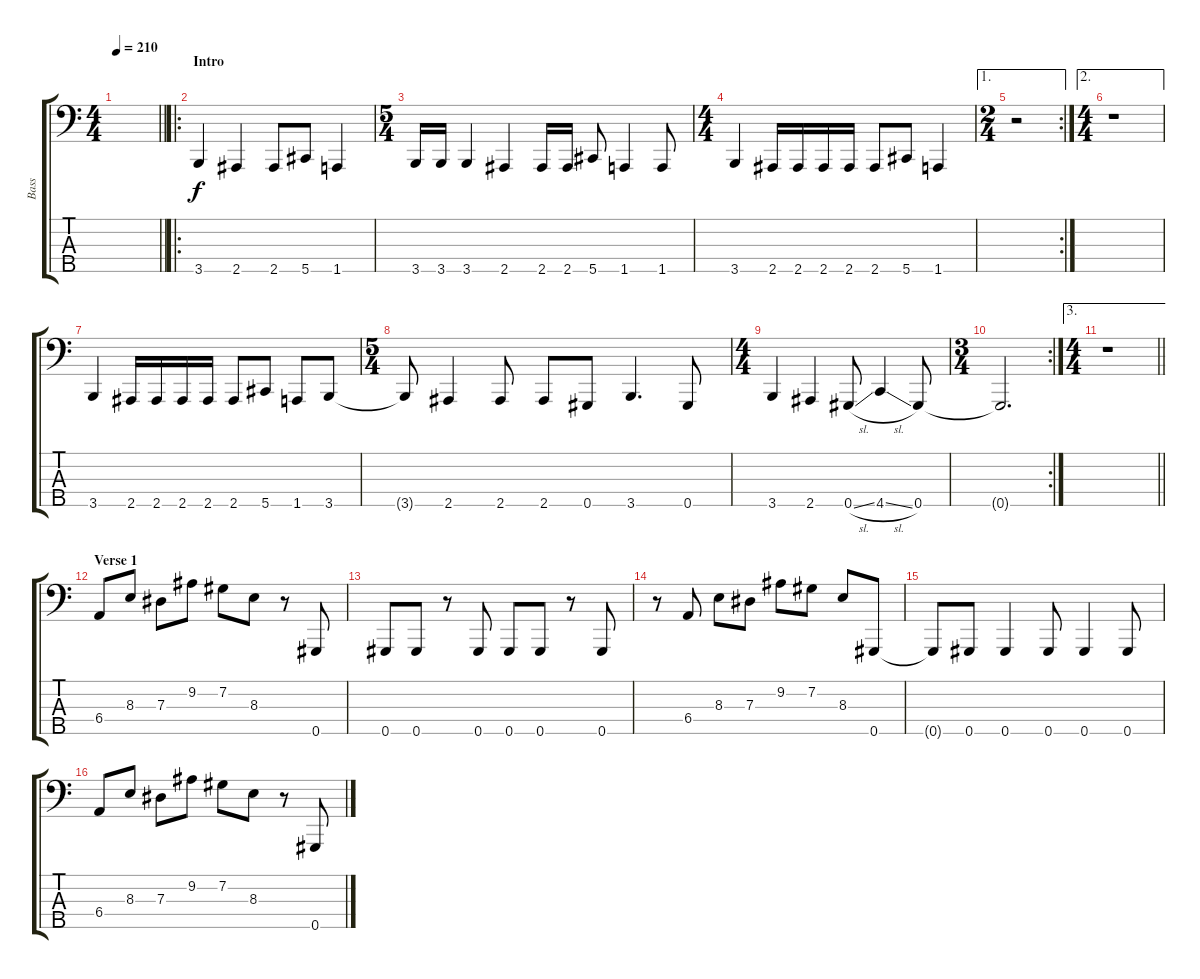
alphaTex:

\track ("Bass" "Bass") {instrument slapbass2}
\staff {score tabs}
\tuning (Gb2 Db2 Ab1 Eb1 Ab0) {hide}
\ts (4 4)
\tempo 210
\clef f4
\barLineRight lightlight
\ks c
|
\ro
\section ("" "Intro")
3.5.4 2.5.4 2.5.8 5.5.8 1.5.4 |
\ts (5 4)
3.5.16 3.5.16 3.5.4 2.5.4 2.5.16 2.5.16 5.5.8 1.5.4 1.5.8 |
\ts (4 4)
3.5.4 2.5.16 2.5.16 2.5.16 2.5.16 2.5.8 5.5.8 1.5.4 |
\ae 1
\rc 2
\ts (2 4)
r.2 |
\ae 2
\ts (4 4)
r.1 |
3.5.4 2.5.16 2.5.16 2.5.16 2.5.16 2.5.8 5.5.8 1.5.8 3.5.8 |
\ts (5 4)
3.5{t}.8 2.5.4 2.5.8 2.5.8 0.5.8 3.5.4{d} 0.5.8 |
\ts (4 4)
3.5.4 2.5.4 0.5{sl}.8 4.5{sl}.4 0.5.8 |
\rc 2
\ts (3 4)
0.5{t}.2{d} |
\ae 3
\ts (4 4)
\barLineRight lightlight
r.1 |
\section ("" "Verse 1")
6.4.8 8.3.8 7.3.8 9.2.8 7.2.8 8.3.8 r.8 0.5.8 |
0.5.8 0.5.8 r.8 0.5.8 0.5.8 0.5.8 r.8 0.5.8 |
r.8 6.4.8 8.3.8 7.3.8 9.2.8 7.2.8 8.3.8 0.5.8 |
0.5{t}.8 0.5.8 0.5.4 0.5.8 0.5.4 0.5.8 |
6.4.8 8.3.8 7.3.8 9.2.8 7.2.8 8.3.8 r.8 0.5.8
